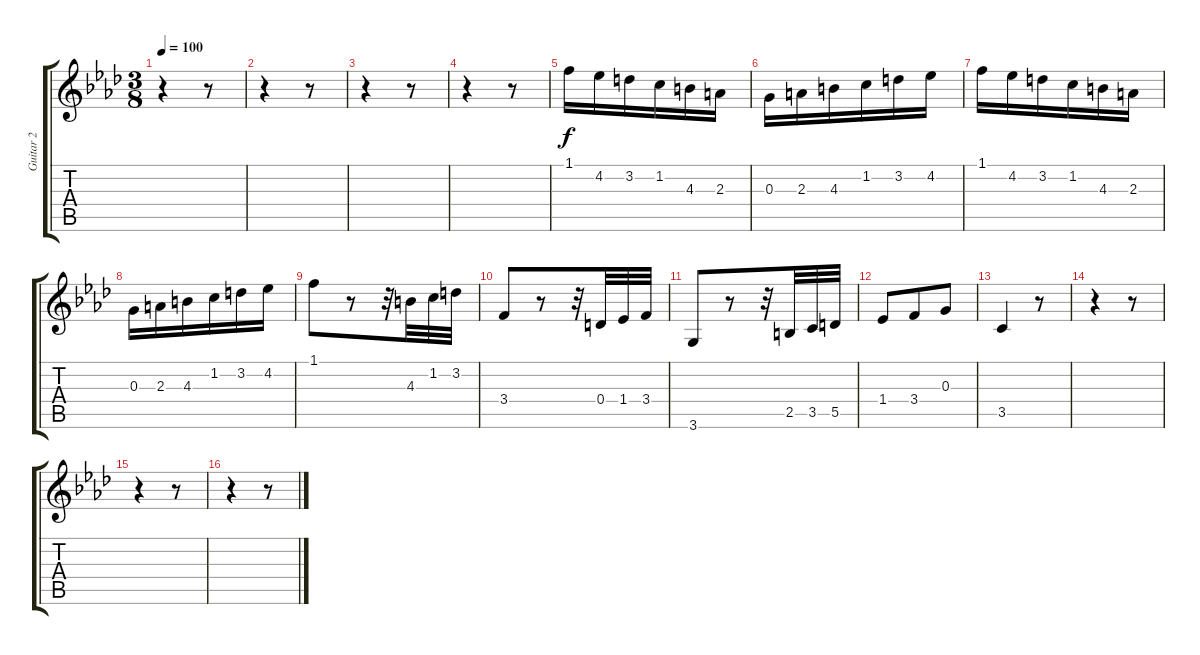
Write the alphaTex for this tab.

\track ("Guitar 2" "Guitar 2") {instrument distortionguitar}
\staff {score tabs}
\tuning (E4 B3 G3 D3 A2 E2) {hide}
\ts (3 8)
\tempo 100
\clef g2
\ks ab
r.4{dy f} r.8 |
r.4 r.8 |
r.4 r.8 |
r.4 r.8 |
1.1.16 4.2.16 3.2.16 1.2.16 4.3.16 2.3.16 |
0.3.16 2.3.16 4.3.16 1.2.16 3.2.16 4.2.16 |
1.1.16 4.2.16 3.2.16 1.2.16 4.3.16 2.3.16 |
0.3.16 2.3.16 4.3.16 1.2.16 3.2.16 4.2.16 |
1.1.8 r.8 r.32 4.3.32 1.2.32 3.2.32 |
3.4.8 r.8 r.32 0.4.32 1.4.32 3.4.32 |
3.6.8 r.8 r.32 2.5.32 3.5.32 5.5.32 |
1.4.8 3.4.8 0.3.8 |
3.5.4 r.8 |
r.4 r.8 |
r.4 r.8 |
r.4 r.8
